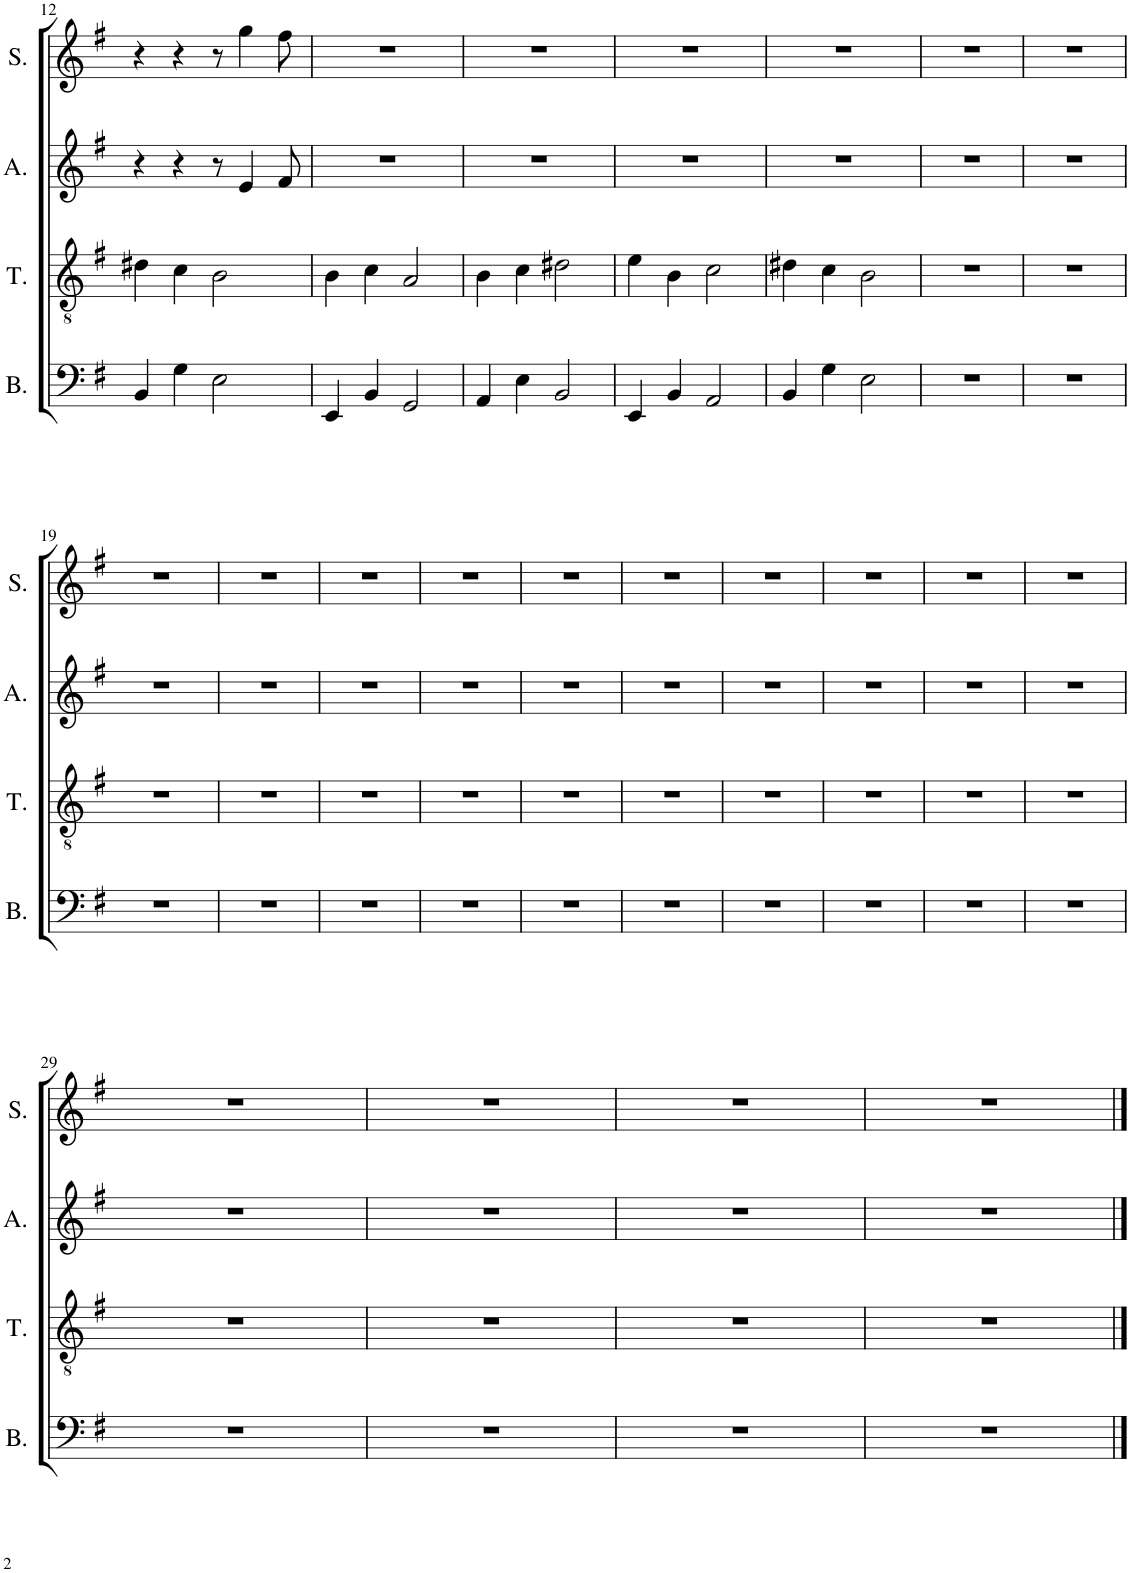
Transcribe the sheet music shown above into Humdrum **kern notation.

**kern	**kern	**kern	**kern
*part4	*part3	*part2	*part1
*staff4	*staff3	*staff2	*staff1
*I"Bass	*I"Tenor	*I"Alto	*I"Soprano
*I'B.	*I'T.	*I'A.	*I'S.
!!LO:PB:g=z
*clefF4	*clefGv2	*clefG2	*clefG2
*	*	*Trd1c2	*
*k[f#]	*k[f#]	*k[f#]	*k[f#]
*M4/4	*M4/4	*M4/4	*M4/4
=12	=12	=12	=12
4BB/	4d#X\	4r	4r
4G\	4c\	4r	4r
2E\	2B\	8r	8r
.	.	4e/	4gg\
.	.	8f#/	8ff#\
=13	=13	=13	=13
4EE/	4B\	1r	1r
4BB/	4c\	.	.
2GG/	2A/	.	.
=14	=14	=14	=14
4AA/	4B\	1r	1r
4E\	4c\	.	.
2BB/	2d#X\	.	.
=15	=15	=15	=15
4EE/	4e\	1r	1r
4BB/	4B\	.	.
2AA/	2c\	.	.
=16	=16	=16	=16
4BB/	4d#X\	1r	1r
4G\	4c\	.	.
2E\	2B\	.	.
=17	=17	=17	=17
1r	1r	1r	1r
=18	=18	=18	=18
1r	1r	1r	1r
!!LO:LB:g=z
=19	=19	=19	=19
1r	1r	1r	1r
=20	=20	=20	=20
1r	1r	1r	1r
=21	=21	=21	=21
1r	1r	1r	1r
=22	=22	=22	=22
1r	1r	1r	1r
=23	=23	=23	=23
1r	1r	1r	1r
=24	=24	=24	=24
1r	1r	1r	1r
=25	=25	=25	=25
1r	1r	1r	1r
=26	=26	=26	=26
1r	1r	1r	1r
=27	=27	=27	=27
1r	1r	1r	1r
=28	=28	=28	=28
1r	1r	1r	1r
!!LO:LB:g=z
=29	=29	=29	=29
1r	1r	1r	1r
=30	=30	=30	=30
1r	1r	1r	1r
=31	=31	=31	=31
1r	1r	1r	1r
=32	=32	=32	=32
1r	1r	1r	1r
==	==	==	==
*-	*-	*-	*-
